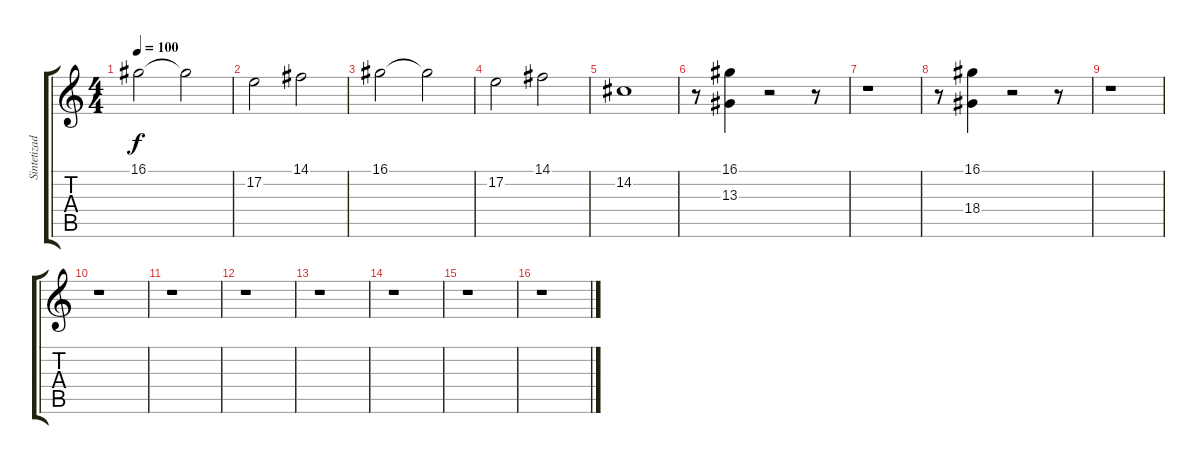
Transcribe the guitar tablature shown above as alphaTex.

\track ("Sintetizador" "Sintetizad") {instrument fx5brightness}
\staff {score tabs}
\tuning (E4 B3 G3 D3 A2 E2) {hide}
\ts (4 4)
\tempo 100
\clef g2
\ks c
16.1.2{dy f} 16.1{t}.2 |
17.2.2 14.1.2 |
16.1.2 16.1{t}.2 |
17.2.2 14.1.2 |
14.2.1 |
r.8 (16.1 13.3).4{instrument tinklebell} r.2 r.8 |
r.1 |
r.8 (16.1 18.4).4 r.2 r.8 |
r.1 |
r.1 |
r.1 |
r.1 |
r.1 |
r.1 |
r.1 |
r.1
